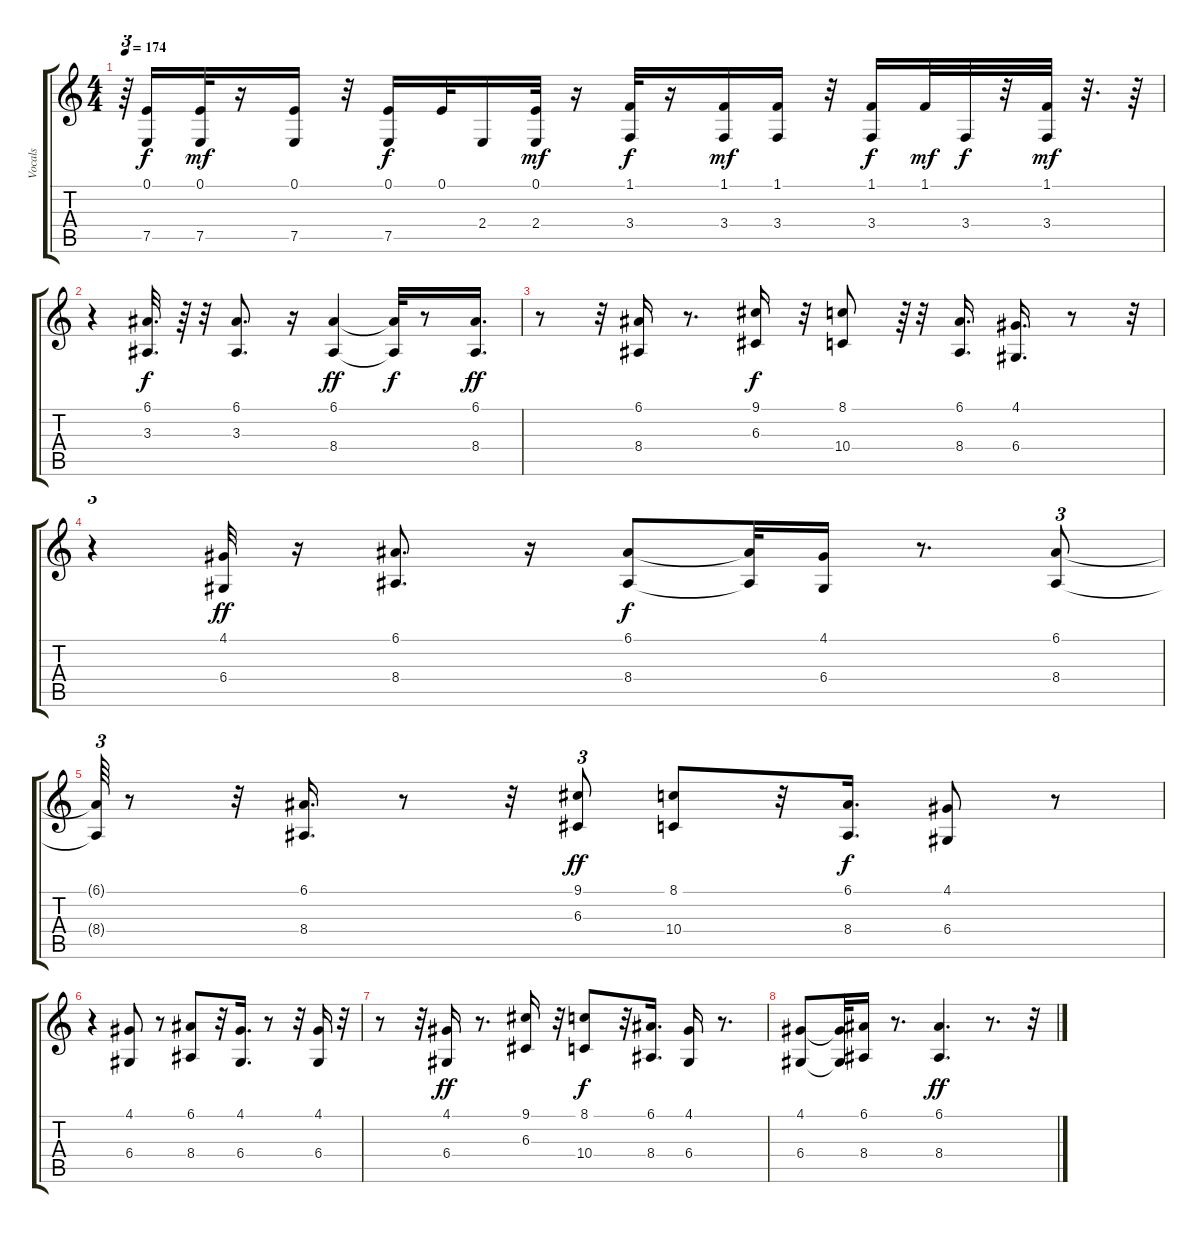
\track ("Vocals" "Vocals") {instrument brasssection}
\staff {score tabs}
\tuning (E4 B3 G3 D3 A2 E2) {hide}
\ts (4 4)
\tempo 174
\clef g2
\ks c
r.64{tu (3 2) dy mf} (0.1 7.5).16{dy f} (0.1 7.5).32{dy mf} r.16 (0.1 7.5).16 r.32 (0.1 7.5).16{dy f} 0.1.32 2.4.16 (0.1 2.4).32{dy mf} r.16 (1.1 3.4).32{dy f} r.16 (1.1 3.4).16{dy mf} (1.1 3.4).16 r.32 (1.1 3.4).16{dy f} 1.1.32{dy mf} 3.4.32{dy f} r.32 (1.1 3.4).32{dy mf} r.32{d} r.64 |
r.4{tu (3 2)} (6.1 3.3).32{d dy f} r.64 r.32 (6.1 3.3).8{d} r.16 (6.1 8.4).4{dy ff} (6.1{t} 8.4{t}).32{dy f} r.8 (6.1 8.4).16{d dy ff} |
r.8 r.32 (6.1 8.4).16 r.8{d} (9.1 6.3).16{dy f} r.32 (8.1 10.4).8 r.64{tu (3 2)} r.32 (6.1 8.4).16{d} (4.1 6.4).16{d} r.8 r.32{tu (3 2)} |
r.4{tu (3 2)} (4.1 6.4).32{dy ff} r.16 (6.1 8.4).8{d} r.16 (6.1 8.4).8{dy f} (6.1{t} 8.4{t}).32 (4.1 6.4).16 r.8{d} (6.1 8.4).8{tu (3 2)} |
(6.1{t} 8.4{t}).64{tu (3 2)} r.8 r.32 (6.1 8.4).16{d} r.8 r.32 (9.1 6.3).8{tu (3 2) dy ff} (8.1 10.4).8 r.32 (6.1 8.4).16{d dy f} (4.1 6.4).8 r.8 |
r.4 (4.1 6.4).8 r.8 (6.1 8.4).8 r.32 (4.1 6.4).16{d} r.8 r.32 (4.1 6.4).16 r.32 |
r.8 r.32 (4.1 6.4).16{dy ff} r.8{d} (9.1 6.3).16 r.32 (8.1 10.4).8{dy f} r.32 (6.1 8.4).16{d} (4.1 6.4).16 r.8{d} |
(4.1 6.4).8 (4.1{t} 6.4{t}).32 (6.1 8.4).16 r.8{d} (6.1 8.4).4{d dy ff} r.8{d} r.32
